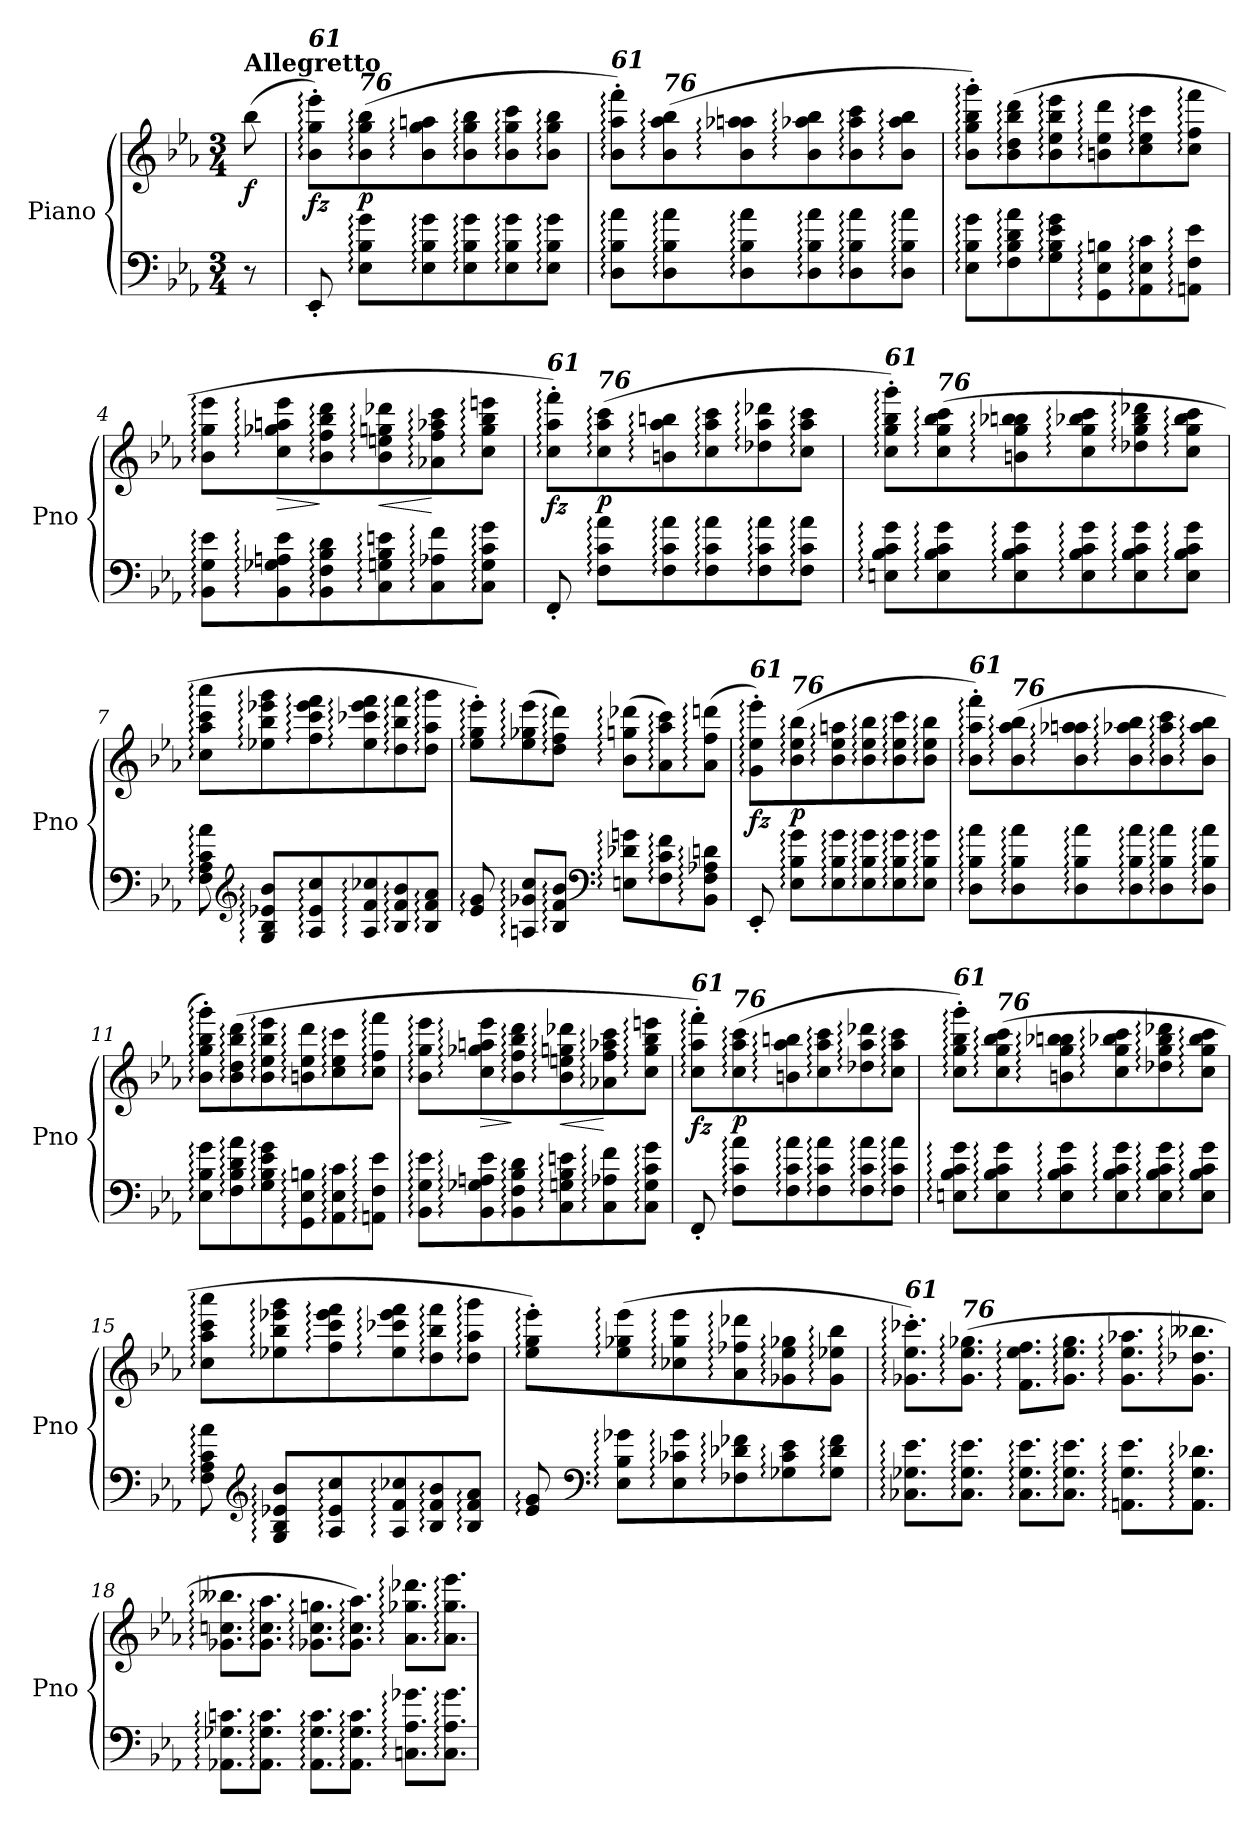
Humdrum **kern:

**kern	**kern	**dynam
*part1	*part1	*part1
*staff2	*staff1	*staff1/2
*I"Piano	*	*
*I'Pno	*	*
*clefF4	*clefG2	*
*k[b-e-a-]	*k[b-e-a-]	*
*M3/4	*M3/4	*
=	=	=
!	!LO:TX:a:B:t=Allegretto	!
!	!	!LO:DY:b
8r	(>8bb-\	f
=1	=1	=1
!	!LO:TX:a:Bi:t=61	!
!	!	!LO:DY:b
8EE-'/	8b-\:' 8gg\:' 8eee-\:'L)	fz
!	!LO:TX:a:Bi:t=76	!
!	!	!LO:DY:b
8E-\: 8B-\: 8g\:L	(>8b-\: 8gg\: 8bb-\:	p
8E-\: 8B-\: 8g\:	8b-\: 8gg\: 8aan\:	.
8E-\: 8B-\: 8g\:	8b-\: 8gg\: 8bb-\:	.
8E-\: 8B-\: 8g\:	8b-\: 8gg\: 8ccc\:	.
8E-\: 8B-\: 8g\:J	8b-\: 8gg\: 8bb-\:J	.
=2	=2	=2
!	!LO:TX:a:Bi:t=61	!
8D\: 8B-\: 8a-\:L	8b-\:' 8aa-\:' 8fff\:'L)	.
!	!LO:TX:a:Bi:t=76	!
8D\: 8B-\: 8a-\:	(>8b-\: 8aa-\: 8bb-\:	.
8D\: 8B-\: 8a-\:	8b-\: 8aa-X\: 8aan\:	.
8D\: 8B-\: 8a-\:	8b-\: 8aa-X\: 8bb-\:	.
8D\: 8B-\: 8a-\:	8b-\: 8aa-\: 8ccc\:	.
8D\: 8B-\: 8a-\:J	8b-\: 8aa-\: 8bb-\:J	.
=3	=3	=3
8E-\: 8B-\: 8g\:L	8b-\:' 8gg\:' 8bb-\:' 8ggg\:'L)	.
8F\: 8B-\: 8d\: 8a-\:	(>8b-\: 8dd\: 8bb-\: 8ddd\:	.
8G\: 8B-\: 8e-\: 8g\:	8b-\: 8ee-\: 8bb-\: 8eee-\:	.
8GG\: 8E-\: 8Bn\:	8bn\: 8ee-\: 8ddd\:	.
!	!	!LO:DY:b
8AA-\: 8E-\: 8c\:	8cc\: 8ee-\: 8ccc\:	other-dynamics
8AAn\: 8F\: 8e-\:J	8cc\: 8ff\: 8fff\:J	.
!!LO:LB:g=z
=4	=4	=4
8BB-\: 8G\: 8e-\:L	8b-\: 8gg\: 8eee-\:L	.
!	!	!LO:HP:b
8BB-\: 8G-X\: 8An\: 8e-\:	8cc\: 8gg-X\: 8aan\: 8eee-\:	>
8BB-\: 8F\: 8B-\: 8d\:	8b-\: 8ff\: 8bb-\: 8ddd\:	]
!	!	!LO:HP:b
8C\: 8Gn\: 8B-\: 8en\:	8b-\: 8een\: 8ggn\: 8ddd-X\:	<
!	!	!LO:DY:n=1:b
8C\: 8A-X\: 8f\:	8a-X\: 8ff\: 8aa-X\: 8ccc\:	[ other-dynamics
8C\: 8G\: 8c\: 8g\:J	8cc\: 8gg\: 8bb-\: 8eeen\:J	.
=5	=5	=5
!	!LO:TX:a:Bi:t=61	!
!	!	!LO:DY:b
8FF'/	8cc\:' 8aa-\:' 8fff\:'L)	fz
!	!LO:TX:a:Bi:t=76	!
!	!	!LO:DY:b
8F\: 8c\: 8a-\:L	(>8cc\: 8aa-\: 8ccc\:	p
8F\: 8c\: 8a-\:	8bn\: 8aa-\: 8bbn\:	.
8F\: 8c\: 8a-\:	8cc\: 8aa-\: 8ccc\:	.
8F\: 8c\: 8a-\:	8dd-X\: 8aa-\: 8ddd-X\:	.
8F\: 8c\: 8a-\:J	8cc\: 8aa-\: 8ccc\:J	.
=6	=6	=6
!	!LO:TX:a:Bi:t=61	!
8En\: 8B-\: 8c\: 8g\:L	8cc\:' 8gg\:' 8bb-\:' 8ggg\:'L)	.
!	!LO:TX:a:Bi:t=76	!
8E\: 8B-\: 8c\: 8g\:	(>8cc\: 8gg\: 8bb-\: 8ccc\:	.
8E\: 8B-\: 8c\: 8g\:	8bn\: 8gg\: 8bb-X\: 8bbn\:	.
8E\: 8B-\: 8c\: 8g\:	8cc\: 8gg\: 8bb-X\: 8ccc\:	.
8E\: 8B-\: 8c\: 8g\:	8dd-X\: 8gg\: 8bb-\: 8ddd-X\:	.
8E\: 8B-\: 8c\: 8g\:J	8cc\: 8gg\: 8bb-\: 8ccc\:J	.
!!LO:LB:g=z
=7	=7	=7
8F\: 8A-\: 8c\: 8a-\:	8cc\: 8aa-\: 8ccc\: 8aaa-\:L	.
*clefG2	*	*
8G/: 8B-/: 8e-X/: 8b-/:L	8ee-X\: 8bb-\: 8eee-X\: 8ggg\:	.
8A-/: 8e-/: 8cc/:	8ff\: 8ccc\: 8eee-\: 8fff\:	.
8A-/: 8f/: 8cc-X/:	8ee-\: 8ccc-X\: 8eee-\: 8fff\:	.
8B-/: 8f/: 8b-/:	8dd\: 8bb-\: 8fff\:	.
8B-/: 8f/: 8a-/:J	8dd\: 8aa-\: 8ggg\:J	.
=8	=8	=8
8e-/: 8g/:	8ee-\:' 8gg\:' 8eee-\:'L)	.
8An/: 8g-X/: 8cc/:L	(>8ee-\: 8gg-X\: 8eee-\:	.
8B-/: 8f/: 8b-/:J	8dd\: 8ff\: 8ddd\:J)	.
*clefF4	*	*
8En\: 8d-X\: 8gn\:L	(>8b-\: 8ggn\: 8ddd-X\:L	.
8F\: 8c\: 8f\:	8a-\: 8aa-\: 8ccc\:)	.
8BB-\: 8F\: 8A-X\: 8dn\:J	(>8a-\: 8ff\: 8dddn\:J	.
=9	=9	=9
!	!LO:TX:a:Bi:t=61	!
!	!	!LO:DY:b
8EE-'/	8g\:' 8ee-\:' 8eee-\:'L)	fz
!	!LO:TX:a:Bi:t=76	!
!	!	!LO:DY:b
8E-\: 8B-\: 8g\:L	(>8b-\: 8ee-\: 8bb-\:	p
8E-\: 8B-\: 8g\:	8b-\: 8ee-\: 8aan\:	.
8E-\: 8B-\: 8g\:	8b-\: 8ee-\: 8bb-\:	.
8E-\: 8B-\: 8g\:	8b-\: 8ee-\: 8ccc\:	.
8E-\: 8B-\: 8g\:J	8b-\: 8ee-\: 8bb-\:J	.
!!LO:LB:g=z
=10	=10	=10
!	!LO:TX:a:Bi:t=61	!
8D\: 8B-\: 8a-\:L	8b-\:' 8aa-\:' 8fff\:'L)	.
!	!LO:TX:a:Bi:t=76	!
8D\: 8B-\: 8a-\:	(>8b-\: 8aa-\: 8bb-\:	.
8D\: 8B-\: 8a-\:	8b-\: 8aa-X\: 8aan\:	.
8D\: 8B-\: 8a-\:	8b-\: 8aa-X\: 8bb-\:	.
8D\: 8B-\: 8a-\:	8b-\: 8aa-\: 8ccc\:	.
8D\: 8B-\: 8a-\:J	8b-\: 8aa-\: 8bb-\:J	.
=11	=11	=11
8E-\: 8B-\: 8g\:L	8b-\:' 8gg\:' 8bb-\:' 8ggg\:'L)	.
8F\: 8B-\: 8d\: 8a-\:	(>8b-\: 8dd\: 8bb-\: 8ddd\:	.
8G\: 8B-\: 8e-\: 8g\:	8b-\: 8ee-\: 8bb-\: 8eee-\:	.
8GG\: 8E-\: 8Bn\:	8bn\: 8ee-\: 8ddd\:	.
!	!	!LO:DY:b
8AA-\: 8E-\: 8c\:	8cc\: 8ee-\: 8ccc\:	other-dynamics
8AAn\: 8F\: 8e-\:J	8cc\: 8ff\: 8fff\:J	.
=12	=12	=12
8BB-\: 8G\: 8e-\:L	8b-\: 8gg\: 8eee-\:L	.
!	!	!LO:HP:b
8BB-\: 8G-X\: 8An\: 8e-\:	8cc\: 8gg-X\: 8aan\: 8eee-\:	>
8BB-\: 8F\: 8B-\: 8d\:	8b-\: 8ff\: 8bb-\: 8ddd\:	]
!	!	!LO:HP:b
8C\: 8Gn\: 8B-\: 8en\:	8b-\: 8een\: 8ggn\: 8ddd-X\:	<
!	!	!LO:DY:n=1:b
8C\: 8A-X\: 8f\:	8a-X\: 8ff\: 8aa-X\: 8ccc\:	[ other-dynamics
8C\: 8G\: 8c\: 8g\:J	8cc\: 8gg\: 8bb-\: 8eeen\:J	.
!!LO:PB:g=z
=13	=13	=13
!	!LO:TX:a:Bi:t=61	!
!	!	!LO:DY:b
8FF'/	8cc\:' 8aa-\:' 8fff\:'L)	fz
!	!LO:TX:a:Bi:t=76	!
!	!	!LO:DY:b
8F\: 8c\: 8a-\:L	(>8cc\: 8aa-\: 8ccc\:	p
8F\: 8c\: 8a-\:	8bn\: 8aa-\: 8bbn\:	.
8F\: 8c\: 8a-\:	8cc\: 8aa-\: 8ccc\:	.
8F\: 8c\: 8a-\:	8dd-X\: 8aa-\: 8ddd-X\:	.
8F\: 8c\: 8a-\:J	8cc\: 8aa-\: 8ccc\:J	.
=14	=14	=14
!	!LO:TX:a:Bi:t=61	!
8En\: 8B-\: 8c\: 8g\:L	8cc\:' 8gg\:' 8bb-\:' 8ggg\:'L)	.
!	!LO:TX:a:Bi:t=76	!
8E\: 8B-\: 8c\: 8g\:	(>8cc\: 8gg\: 8bb-\: 8ccc\:	.
8E\: 8B-\: 8c\: 8g\:	8bn\: 8gg\: 8bb-X\: 8bbn\:	.
8E\: 8B-\: 8c\: 8g\:	8cc\: 8gg\: 8bb-X\: 8ccc\:	.
8E\: 8B-\: 8c\: 8g\:	8dd-X\: 8gg\: 8bb-\: 8ddd-X\:	.
8E\: 8B-\: 8c\: 8g\:J	8cc\: 8gg\: 8bb-\: 8ccc\:J	.
=15	=15	=15
8F\: 8A-\: 8c\: 8a-\:	8cc\: 8aa-\: 8ccc\: 8aaa-\:L	.
*clefG2	*	*
8G/: 8B-/: 8e-X/: 8b-/:L	8ee-X\: 8bb-\: 8eee-X\: 8ggg\:	.
8A-/: 8e-/: 8cc/:	8ff\: 8ccc\: 8eee-\: 8fff\:	.
8A-/: 8f/: 8cc-X/:	8ee-\: 8ccc-X\: 8eee-\: 8fff\:	.
8B-/: 8f/: 8b-/:	8dd\: 8bb-\: 8fff\:	.
8B-/: 8f/: 8a-/:J	8dd\: 8aa-\: 8ggg\:J	.
!!LO:LB:g=z
=16	=16	=16
8e-/: 8g/:	8ee-\:' 8gg\:' 8eee-\:'L)	.
*clefF4	*	*
8E-\: 8B-\: 8g-X\:L	(>8ee-\: 8gg-X\: 8eee-\:	.
8E-\: 8c-X\: 8g-\:	8cc-X\: 8gg-\: 8eee-\:	.
8F-X\: 8d-X\: 8f-X\:	8a-\: 8ff-X\: 8ddd-X\:	.
8G-X\: 8c-\: 8e-\:	8g-X\: 8ee-\: 8gg-X\:	.
8G-\: 8d-\: 8f-\:J	8g-\: 8ee-X\: 8bb-\:J	.
=17	=17	=17
*Xtuplet	*Xtuplet	*
!	!LO:TX:a:Bi:t=61	!
12.C-X\: 12.G-X\: 12.e-\:L	12.g-X\:' 12.ee-\:' 12.ccc-X\:'L)	.
!	!LO:TX:a:Bi:t=76	!
12.C-\: 12.G-\: 12.e-\:J	(>12.g-\: 12.ee-\: 12.gg-X\:J	.
12.C-\: 12.G-\: 12.e-\:L	12.f\: 12.ee-\: 12.ff\:L	.
12.C-\: 12.G-\: 12.e-\:J	12.g-\: 12.ee-\: 12.gg-\:J	.
12.AAn\: 12.G-\: 12.e-\:L	12.g-\: 12.ee-\: 12.aa-X\:L	.
12.AA\: 12.G-\: 12.d-X\:J	12.g-\: 12.dd-X\: 12.bb--X\:J	.
=18	=18	=18
12.AA-X\: 12.G-X\: 12.cn\:L	12.g-X\: 12.ccn\: 12.bb--X\:L	.
12.AA-\: 12.G-\: 12.c\:J	12.g-\: 12.cc\: 12.aa-\:J	.
12.AA-\: 12.G-\: 12.c\:L	12.g-X\: 12.cc\: 12.ggn\:L	.
12.AA-\: 12.G-\: 12.c\:J	12.g-\: 12.cc\: 12.aa-\:J)	.
12.Cn\: 12.A-\: 12.g-X\:L	12.a-\: 12.gg-X\: 12.ddd-X\:L	.
12.C\: 12.A-\: 12.g-\:J	12.a-\: 12.gg-\: 12.eee-\:J	.
=	=	=
*-	*-	*-
